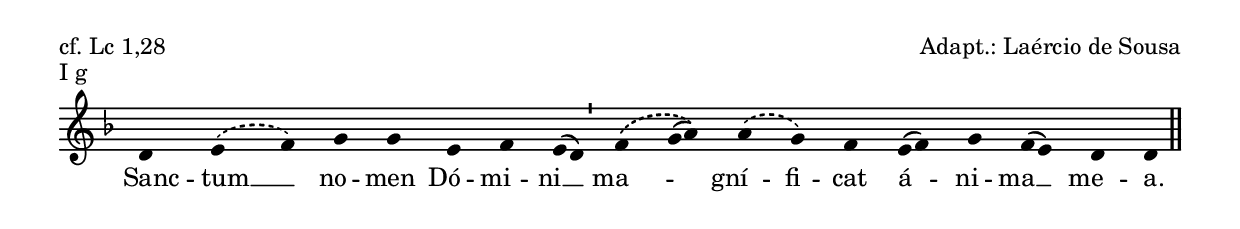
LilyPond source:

\version "2.24.1"

\include "gregorian.ly"
\include "../../../modules/lilypond/neums.ily"
\include "../../../modules/lilypond/spacing.ily"
\include "../../../modules/lilypond/layout.ily"
\include "../../../modules/lilypond/lyrics.ily"
\include "../../../modules/lilypond/symbols.ily"

antiphonChant = \relative c' {
  \AntiphonSignature
  \key d \minor
  \C d \C_C e f \C g g e f \CC e d
  \divisioMinima
  \C_CC f g a \C_C a g \C f \CC e f \C g \CC f e \C d d
  \finalis

}

antiphonLyrics = \lyricmode {
  Sanc -- tum __ no -- men Dó -- mi -- ni __
  ma -- _ \MelismaOff gní -- fi -- \MelismaOn cat á -- ni -- ma __ me -- a.
}

antiphonLyricsPt = \lyricmode {

  Ao \MelismaOff san -- to \MelismaOn no -- me do Se -- nhor __
  en -- gran -- de -- ce a __ mi -- nha __ al -- ma.
}

\GregorianTranscriptionLayout

\header {
  meter = "cf. Lc 1,28"
  arranger = "Adapt.: Laércio de Sousa"
}

\score {
  \header {
    piece = "I g"
  }

  \new GregorianTranscriptionStaff <<
    \new GregorianTranscriptionVoice = "antiphon" {
      \antiphonChant
    }

    \new GregorianTranscriptionLyrics \lyricsto "antiphon" \antiphonLyrics
    \new GregorianTranscriptionAltLyrics \lyricsto "antiphon" \antiphonLyricsPt
  >>
}